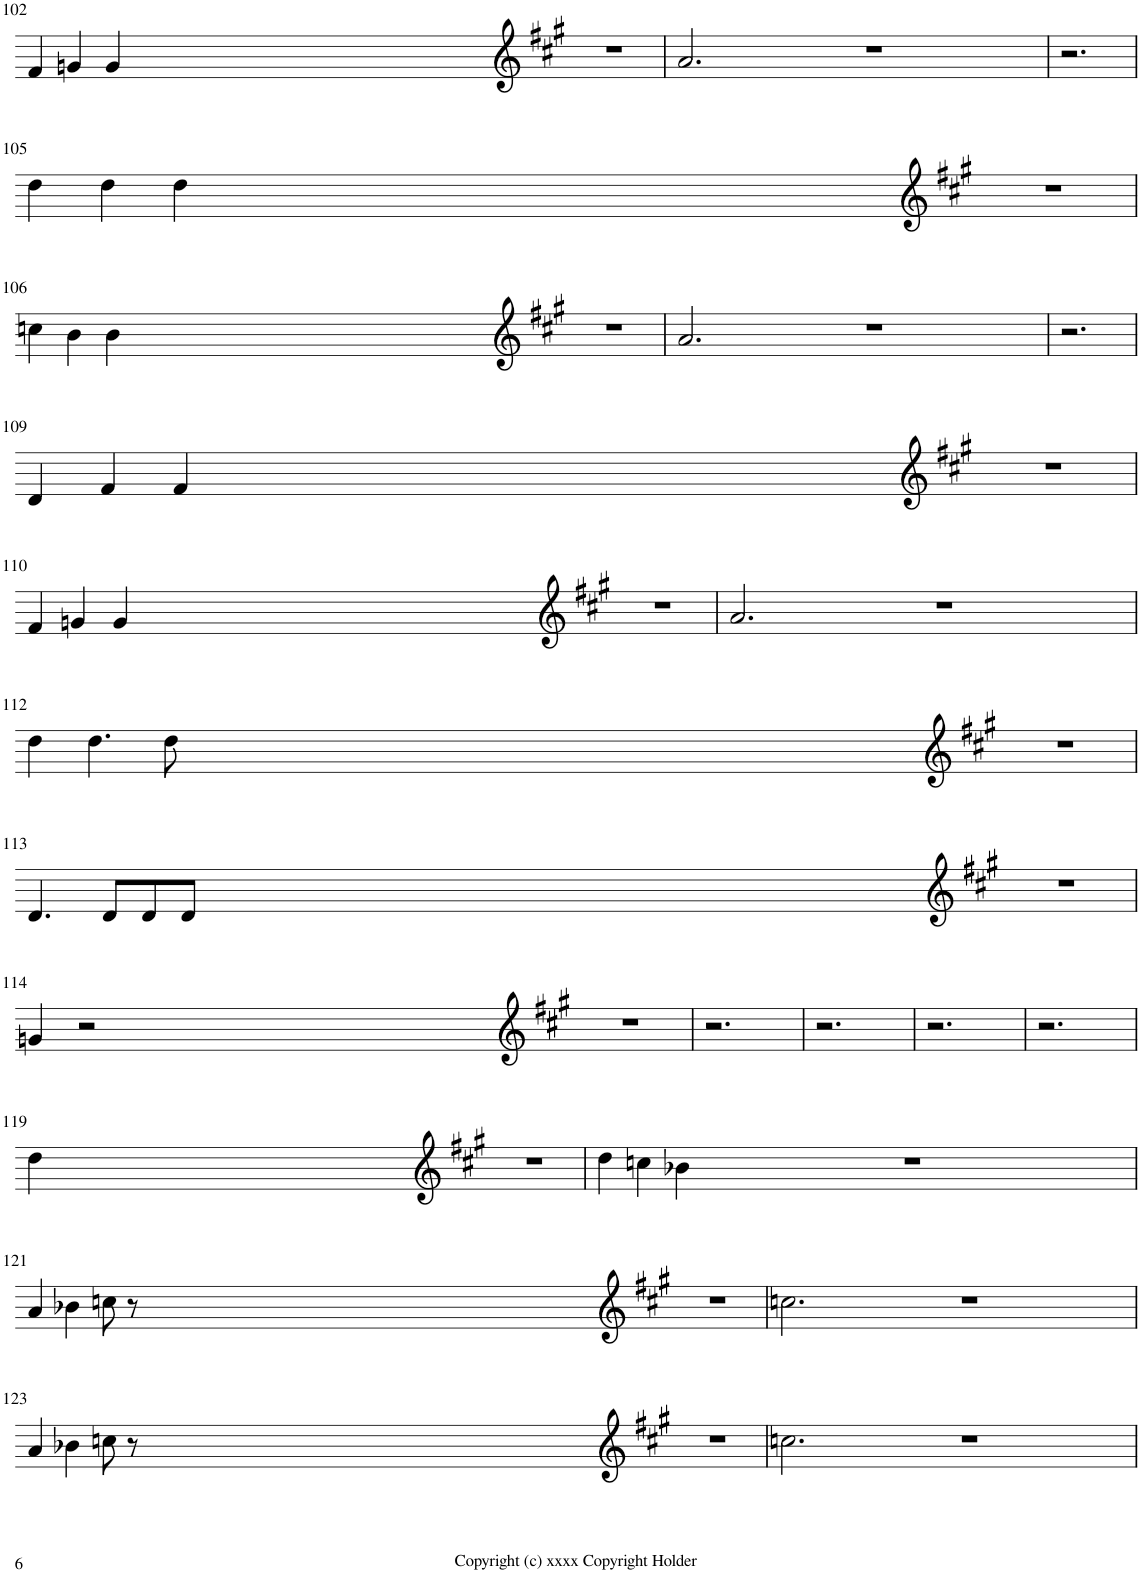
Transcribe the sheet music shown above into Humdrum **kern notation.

**kern
*part1
*staff1
*I"Voice
*I'V
!!LO:PB:g=z
*clefG2
*k[f#c#g#]
*M3/4
=102
4f#/
4gn/
4g/
4ryy
2.r
=103
2.a/
4ryy
2.r
=104
2.r
!!LO:LB:g=z
=105
4dd\
4dd\
4dd\
4ryy
2.r
!!LO:LB:g=z
=106
4ccn\
4b\
4b\
4ryy
2.r
=107
2.a/
4ryy
2.r
=108
2.r
!!LO:LB:g=z
=109
4d/
4f#/
4f#/
4ryy
2.r
!!LO:LB:g=z
=110
4f#/
4gn/
4g/
4ryy
2.r
=111
2.a/
4ryy
2.r
!!LO:LB:g=z
=112
4dd\
4.dd\
8dd\
4ryy
2.r
!!LO:LB:g=z
=113
4.d/
8d/L
8d/
8d/J
4ryy
2.r
!!LO:LB:g=z
=114
4gn/
2r
4ryy
2.r
=115
2.r
=116
2.r
=117
2.r
=118
2.r
!!LO:LB:g=z
=119
4dd\
4ryy
2.r
=120
4dd\
4ccn\
4b-X\
4ryy
2.r
!!LO:LB:g=z
=121
4a/
4b-X\
8ccn\
8r
4ryy
2.r
=122
2.ccn\
4ryy
2.r
!!LO:LB:g=z
=123
4a/
4b-X\
8ccn\
8r
4ryy
2.r
=124
2.ccn\
4ryy
2.r
=
*-
